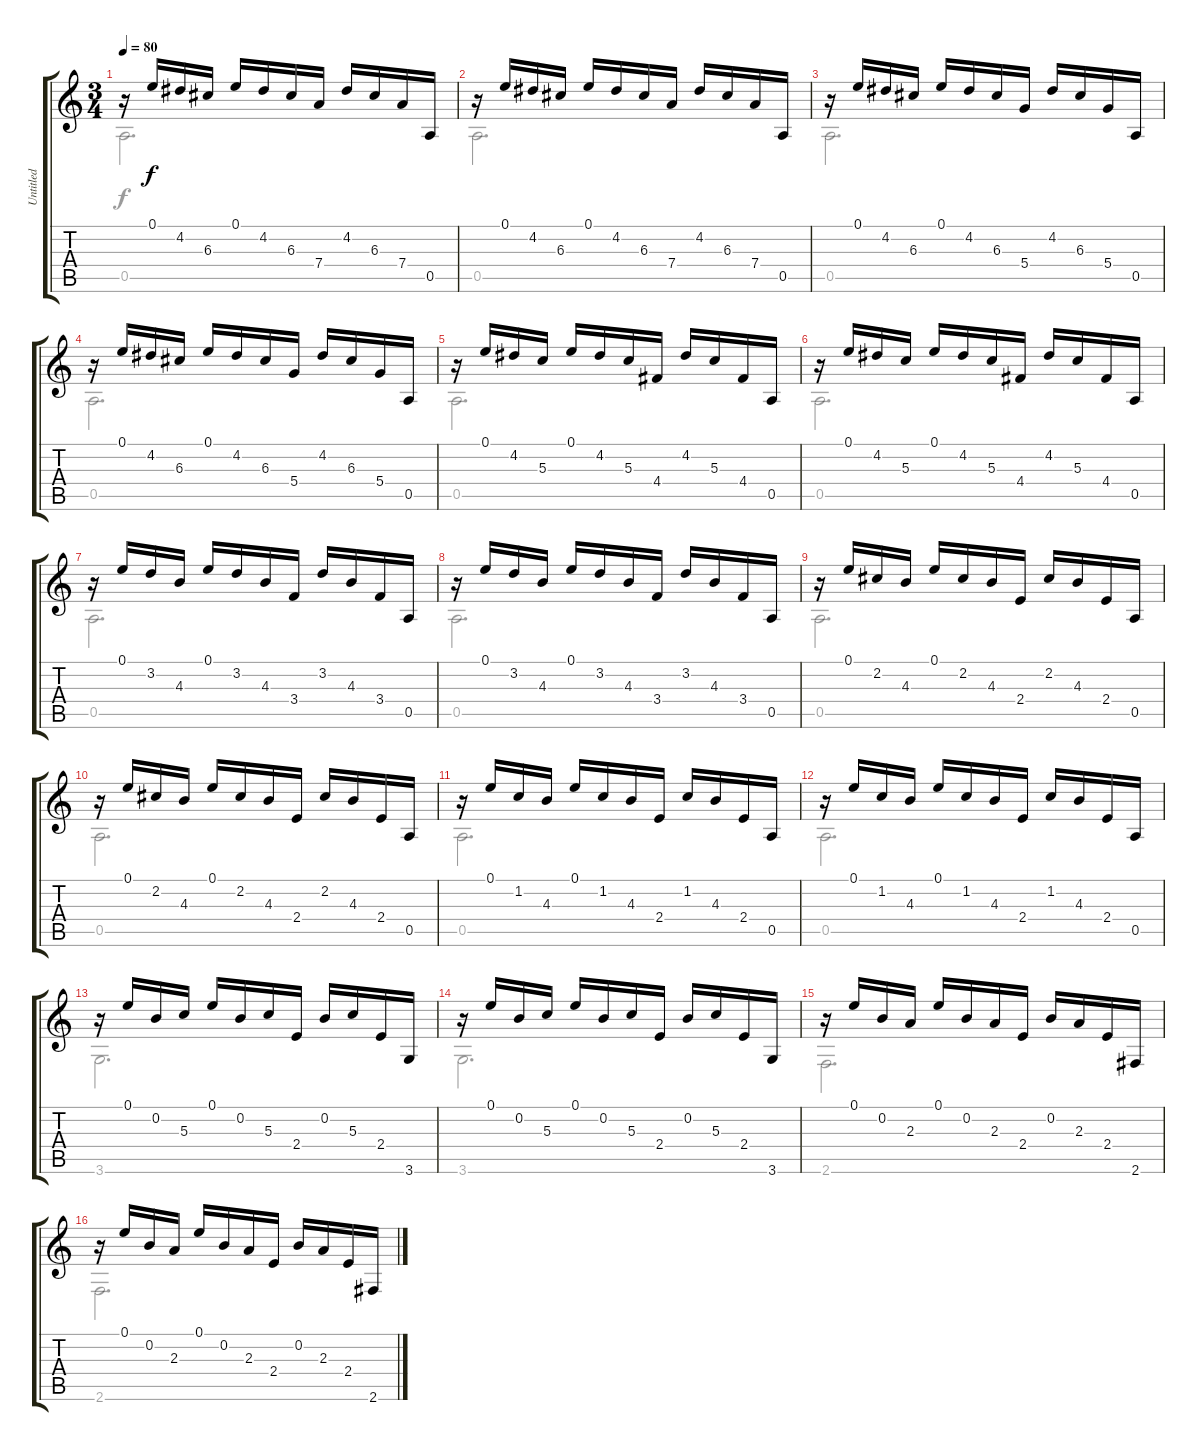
\track ("Untitled" "Untitled") {instrument acousticguitarnylon}
\staff {score tabs}
\tuning (E4 B3 G3 D3 A2 E2) {hide}
\voice
\ts (3 4)
\tempo 80
\clef g2
\ks c
r.16{dy f instrument acousticguitarnylon} 0.1.16 4.2.16 6.3.16 0.1.16 4.2.16 6.3.16 7.4.16 4.2.16 6.3.16 7.4.16 0.5.16 |
r.16 0.1.16 4.2.16 6.3.16 0.1.16 4.2.16 6.3.16 7.4.16 4.2.16 6.3.16 7.4.16 0.5.16 |
r.16 0.1.16 4.2.16 6.3.16 0.1.16 4.2.16 6.3.16 5.4.16 4.2.16 6.3.16 5.4.16 0.5.16 |
r.16 0.1.16 4.2.16 6.3.16 0.1.16 4.2.16 6.3.16 5.4.16 4.2.16 6.3.16 5.4.16 0.5.16 |
r.16 0.1.16 4.2.16 5.3.16 0.1.16 4.2.16 5.3.16 4.4.16 4.2.16 5.3.16 4.4.16 0.5.16 |
r.16 0.1.16 4.2.16 5.3.16 0.1.16 4.2.16 5.3.16 4.4.16 4.2.16 5.3.16 4.4.16 0.5.16 |
r.16 0.1.16 3.2.16 4.3.16 0.1.16 3.2.16 4.3.16 3.4.16 3.2.16 4.3.16 3.4.16 0.5.16 |
r.16 0.1.16 3.2.16 4.3.16 0.1.16 3.2.16 4.3.16 3.4.16 3.2.16 4.3.16 3.4.16 0.5.16 |
r.16 0.1.16 2.2.16 4.3.16 0.1.16 2.2.16 4.3.16 2.4.16 2.2.16 4.3.16 2.4.16 0.5.16 |
r.16 0.1.16 2.2.16 4.3.16 0.1.16 2.2.16 4.3.16 2.4.16 2.2.16 4.3.16 2.4.16 0.5.16 |
r.16 0.1.16 1.2.16 4.3.16 0.1.16 1.2.16 4.3.16 2.4.16 1.2.16 4.3.16 2.4.16 0.5.16 |
r.16 0.1.16 1.2.16 4.3.16 0.1.16 1.2.16 4.3.16 2.4.16 1.2.16 4.3.16 2.4.16 0.5.16 |
r.16 0.1.16 0.2.16 5.3.16 0.1.16 0.2.16 5.3.16 2.4.16 0.2.16 5.3.16 2.4.16 3.6.16 |
r.16 0.1.16 0.2.16 5.3.16 0.1.16 0.2.16 5.3.16 2.4.16 0.2.16 5.3.16 2.4.16 3.6.16 |
r.16 0.1.16 0.2.16 2.3.16 0.1.16 0.2.16 2.3.16 2.4.16 0.2.16 2.3.16 2.4.16 2.6.16 |
r.16 0.1.16 0.2.16 2.3.16 0.1.16 0.2.16 2.3.16 2.4.16 0.2.16 2.3.16 2.4.16 2.6.16
\voice
\clef g2
\ottava regular
\simile none
\ks c
0.5.2{d dy f} |
0.5.2{d} |
0.5.2{d} |
0.5.2{d} |
0.5.2{d} |
0.5.2{d} |
0.5.2{d} |
0.5.2{d} |
0.5.2{d} |
0.5.2{d} |
0.5.2{d} |
0.5.2{d} |
3.6.2{d} |
3.6.2{d} |
2.6.2{d} |
2.6.2{d}
